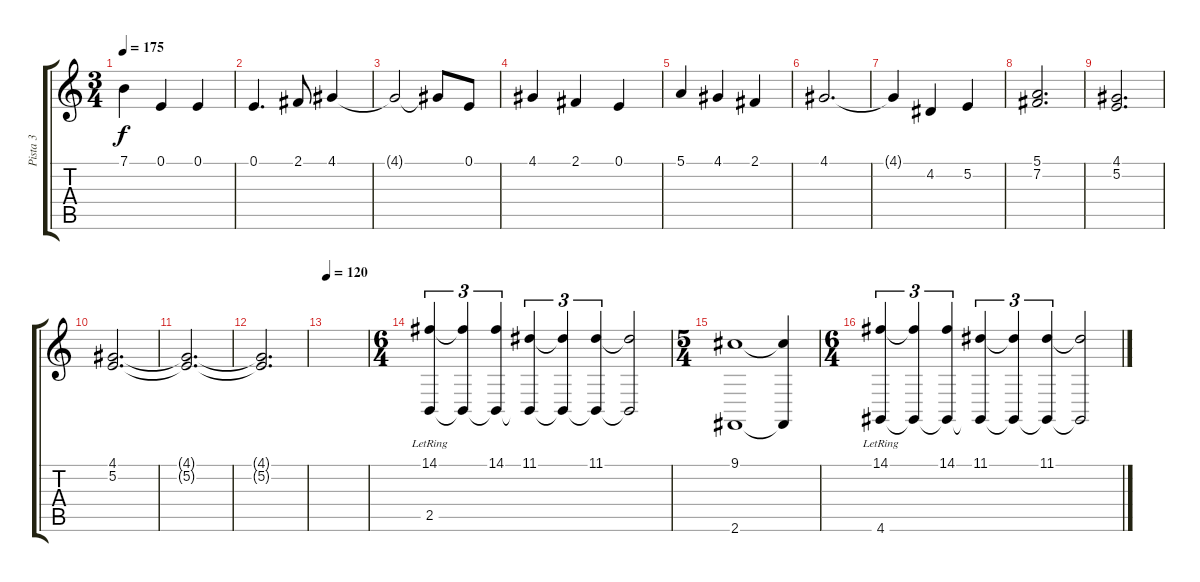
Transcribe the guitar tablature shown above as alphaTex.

\track ("Pista 3" "Pista 3") {instrument electricgrandpiano}
\staff {score tabs}
\tuning (E4 B3 G3 D3 A2 E2) {hide}
\ts (3 4)
\tempo 175
\clef g2
\ks c
7.1.4{dy f} 0.1.4 0.1.4 |
0.1.4{d} 2.1.8 4.1.4 |
4.1{t}.2 4.1{t}.8 0.1.8 |
4.1.4 2.1.4 0.1.4 |
5.1.4 4.1.4 2.1.4 |
4.1.2{d} |
4.1{t}.4 4.2.4 5.2.4 |
(5.1 7.2).2{d} |
(4.1 5.2).2{d} |
(4.1 5.2).2{d} |
(4.1{t} 5.2{t}).2{d} |
(4.1{t} 5.2{t}).2{d} |
\tempo 120
|
\ts (6 4)
(14.1 2.5{lr}).4{tu (3 2) volume 10 balance 8} (14.1{t} 2.5{t}).4{tu (3 2)} (14.1 2.5{t}).4{tu (3 2)} (11.1 2.5{t}).4{tu (3 2)} (11.1{t} 2.5{t}).4{tu (3 2)} (11.1 2.5{t}).4{tu (3 2)} (11.1{t} 2.5{t}).2 |
\ts (5 4)
(9.1 2.6).1 (9.1{t} 2.6{t}).4 |
\ts (6 4)
(14.1 4.6{lr}).4{tu (3 2)} (14.1{t} 4.6{t}).4{tu (3 2)} (14.1 4.6{t}).4{tu (3 2)} (11.1 4.6{t}).4{tu (3 2)} (11.1{t} 4.6{t}).4{tu (3 2)} (11.1 4.6{t}).4{tu (3 2)} (11.1{t} 4.6{t}).2
